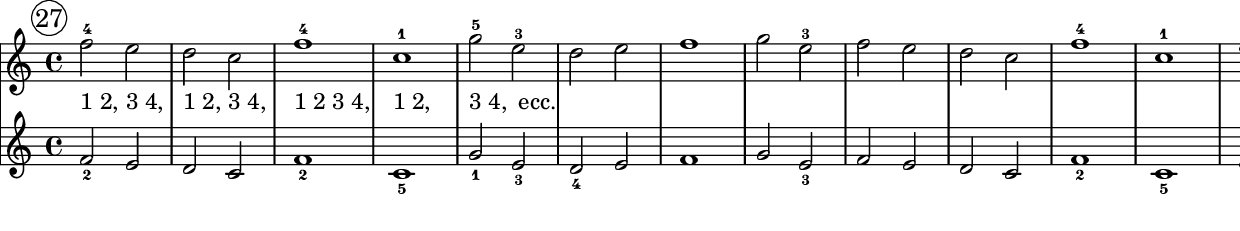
%% Generated by lilypond-book
%% Options: [indent=0\mm]
\include "lilypond-book-preamble.ly"


% ****************************************************************
% Start cut-&-pastable-section
% ****************************************************************



\paper {
  indent = 0\mm
}

\layout {
  
}





% ****************************************************************
% ly snippet:
% ****************************************************************
\sourcefileline 223

\include "italiano.ly" #(set-global-staff-size 17.82 ) 
parole = \lyricmode { \override LyricText #'self-alignment-X = #left
"1 2," "3 4," "1 2," "3 4," "1 2 3 4," "1 2," "3 4,"  " ecc." }
destra = \relative do'' { { \mark \markup { \circle 27 } \clef "treble" \time 4/4
fa2-4 mi re do fa1-4 do1-1 sol'2-5 mi-3 re mi fa1 sol2 mi-3 fa mi re do fa1-4 do-1 mi-3 sol2-5 re-2 mi1 fa \bar "|." } }
sinistra = \relative do' { { \override Fingering #'direction = #DOWN
fa2-2 mi re do fa1-2 do1-5 sol'2-1 mi-3 re-4 mi fa1 sol2 mi-3 fa mi re do fa1-2 do-5 mi-3 sol2-1 re-4 mi1 fa \bar "|." } }
\paper {  #(set-paper-size "a4")  ragged-last = ##f }
\score { <<
\new PianoStaff <<  
\new Staff << 
\new Voice = "one"  { \destra  }          
\new Lyrics  \lyricsto "one" \parole >>
\new Staff <<  \clef "treble" \sinistra >>
>> >>
\layout { indent = #0 line-width = #268 } }



% ****************************************************************
% end ly snippet
% ****************************************************************
